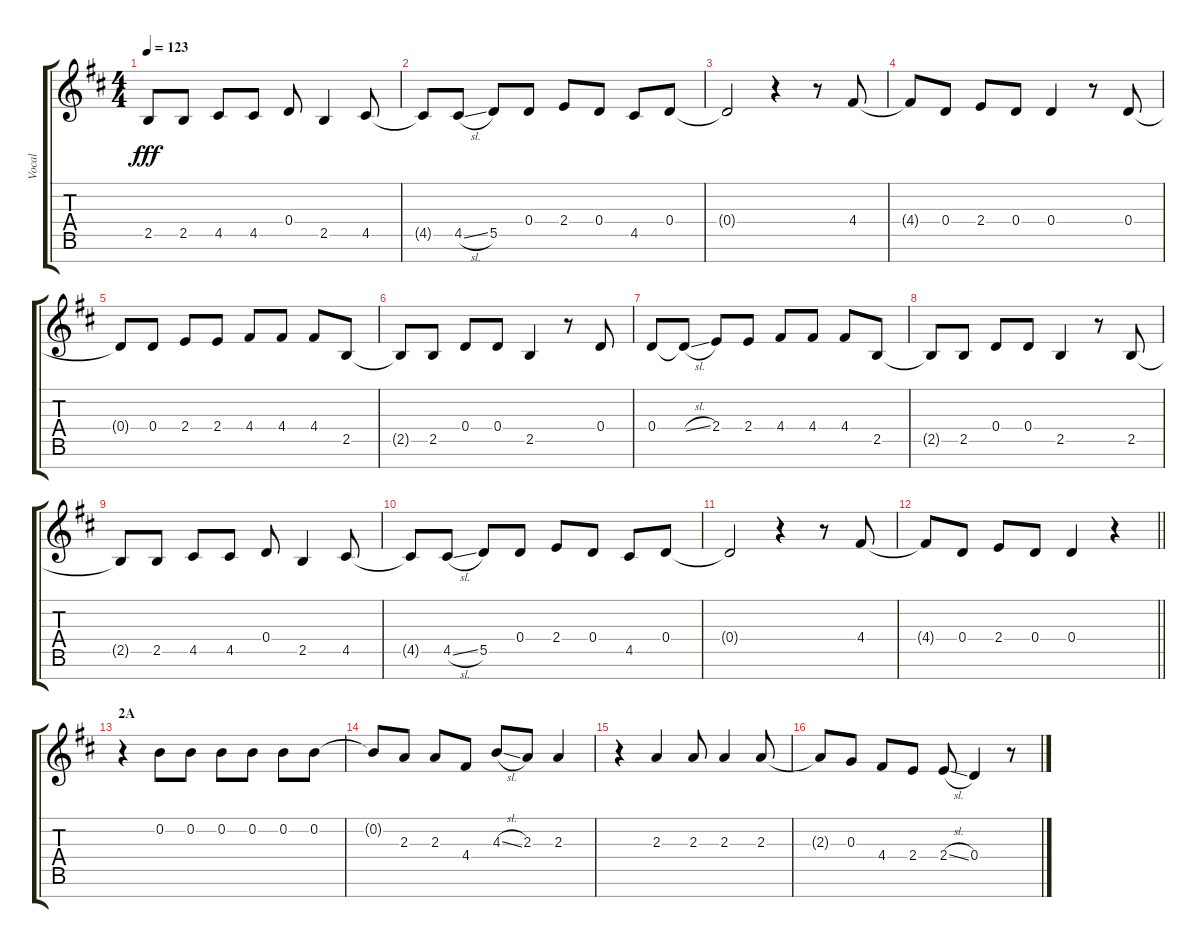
\track ("Vocal" "Vocal") {instrument voiceoohs}
\staff {score tabs}
\tuning (E5 B4 G4 D4 A3 E3 B2) {hide}
\ts (4 4)
\tempo 123
\clef g2
\ks d
2.5{t}.8{dy fff} 2.5.8 4.5.8 4.5.8 0.4.8 2.5.4 4.5.8 |
4.5{t}.8 4.5{sl}.8 5.5.8 0.4.8 2.4.8 0.4.8 4.5.8 0.4.8 |
0.4{t}.2 r.4 r.8 4.4.8 |
4.4{t}.8 0.4.8 2.4.8 0.4.8 0.4.4 r.8 0.4.8 |
0.4{t}.8 0.4.8 2.4.8 2.4.8 4.4.8 4.4.8 4.4.8 2.5.8 |
2.5{t}.8 2.5.8 0.4.8 0.4.8 2.5.4 r.8 0.4.8 |
0.4.8 0.4{sl t}.8 2.4.8 2.4.8 4.4.8 4.4.8 4.4.8 2.5.8 |
2.5{t}.8 2.5.8 0.4.8 0.4.8 2.5.4 r.8 2.5.8 |
2.5{t}.8 2.5.8 4.5.8 4.5.8 0.4.8 2.5.4 4.5.8 |
4.5{t}.8 4.5{sl}.8 5.5.8 0.4.8 2.4.8 0.4.8 4.5.8 0.4.8 |
0.4{t}.2 r.4 r.8 4.4.8 |
\barLineRight lightlight
4.4{t}.8 0.4.8 2.4.8 0.4.8 0.4.4 r.4 |
\section ("" "2A")
r.4 0.2.8 0.2.8 0.2.8 0.2.8 0.2.8 0.2.8 |
0.2{t}.8 2.3.8 2.3.8 4.4.8 4.3{sl}.8 2.3.8 2.3.4 |
r.4 2.3.4 2.3.8 2.3.4 2.3.8 |
2.3{t}.8 0.3.8 4.4.8 2.4.8 2.4{sl}.8 0.4.4 r.8
